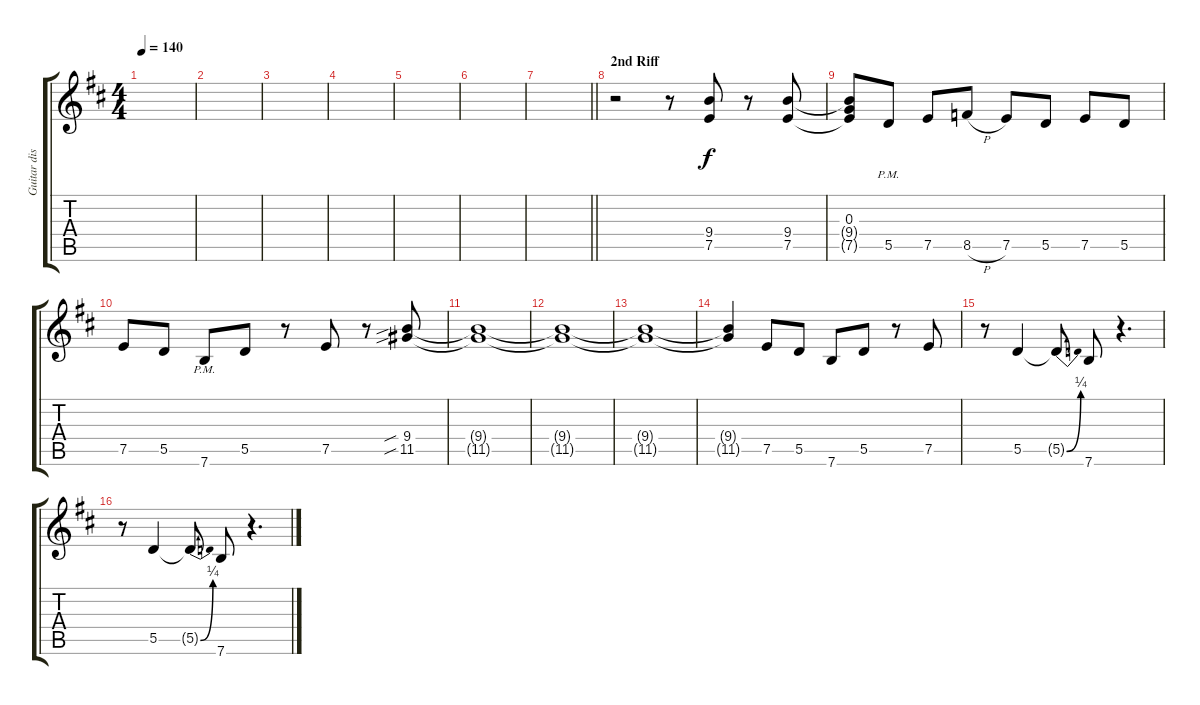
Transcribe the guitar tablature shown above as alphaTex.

\track ("Guitar disto" "Guitar dis") {instrument distortionguitar}
\staff {score tabs}
\tuning (E4 B3 G3 D3 A2 E2) {hide}
\ts (4 4)
\tempo 140
\clef g2
\ks d
|
|
|
|
|
|
\barLineRight lightlight
|
\section ("" "2nd Riff")
r.2 r.8 (9.4 7.5).8{dy f} r.8 (9.4 7.5).8 |
(0.3 9.4{t} 7.5{t}).8 5.5{pm}.8 7.5.8 8.5{h}.8 7.5.8 5.5.8 7.5.8 5.5.8 |
7.5.8 5.5.8 7.6{pm}.8 5.5.8 r.8 7.5.8 r.8 (9.4{sib} 11.5{sib}).8 |
(9.4{t} 11.5{t}).1 |
(9.4{t} 11.5{t}).1 |
(9.4{t} 11.5{t}).1 |
(9.4{t} 11.5{t}).4 7.5.8 5.5.8 7.6.8 5.5.8 r.8 7.5.8 |
r.8 5.5.4 5.5{be (bend 0 0 60 1) t}.8 7.6.8 r.4{d} |
r.8 5.5.4 5.5{be (bend 0 0 60 1) t}.8 7.6.8 r.4{d}
